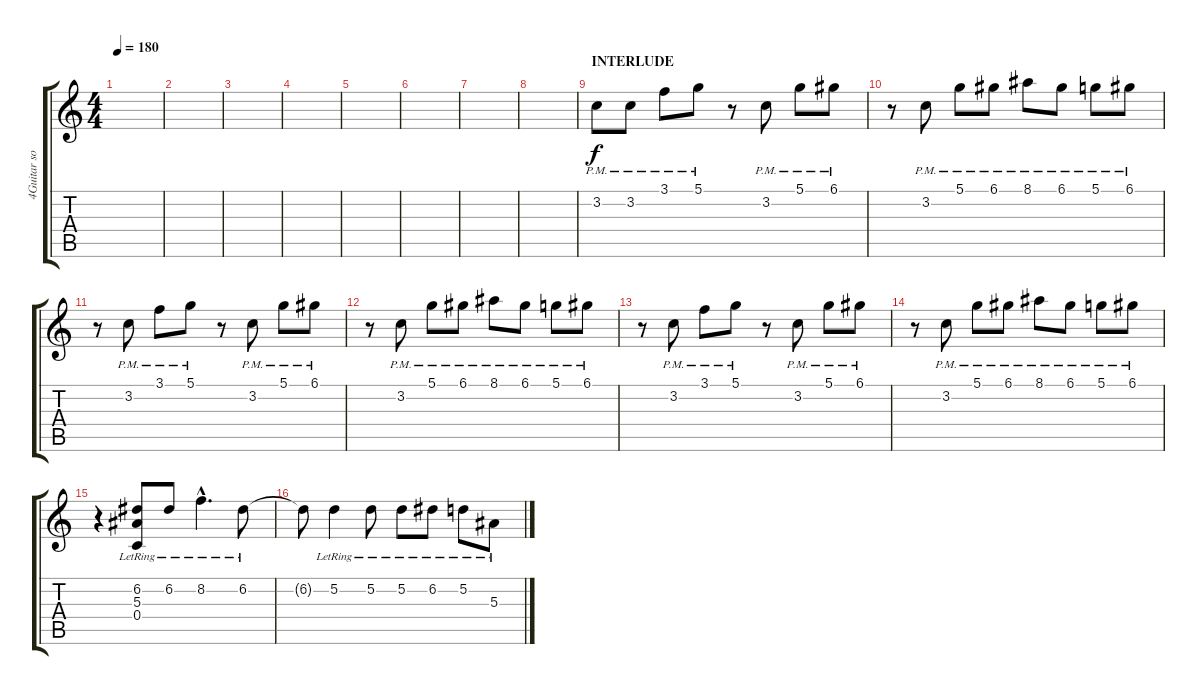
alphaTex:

\track ("4Guitar solo" "4Guitar so") {instrument acousticguitarsteel}
\staff {score tabs}
\tuning (D4 A3 F3 C3 G2 C2) {hide}
\ts (4 4)
\tempo 180
\clef g2
\ks c
|
|
|
|
|
|
|
|
\section ("" "INTERLUDE")
3.2{pm}.8 3.2{pm}.8 3.1{pm}.8 5.1{pm}.8 r.8 3.2{pm}.8 5.1{pm}.8 6.1{pm}.8 |
r.8 3.2{pm}.8 5.1{pm}.8 6.1{pm}.8 8.1{pm}.8 6.1{pm}.8 5.1{pm}.8 6.1{pm}.8 |
r.8 3.2{pm}.8 3.1{pm}.8 5.1{pm}.8 r.8 3.2{pm}.8 5.1{pm}.8 6.1{pm}.8 |
r.8 3.2{pm}.8 5.1{pm}.8 6.1{pm}.8 8.1{pm}.8 6.1{pm}.8 5.1{pm}.8 6.1{pm}.8 |
r.8 3.2{pm}.8 3.1{pm}.8 5.1{pm}.8 r.8 3.2{pm}.8 5.1{pm}.8 6.1{pm}.8 |
r.8 3.2{pm}.8 5.1{pm}.8 6.1{pm}.8 8.1{pm}.8 6.1{pm}.8 5.1{pm}.8 6.1{pm}.8 |
r.4 (6.2{lr} 5.3{lr} 0.4{lr}).8 6.2{lr}.8 8.2{hac lr}.4{d} 6.2{lr}.8 |
6.2{t}.8 5.2{lr}.4 5.2{lr}.8 5.2{lr}.8 6.2{lr}.8 5.2{lr}.8 5.3{lr}.8
